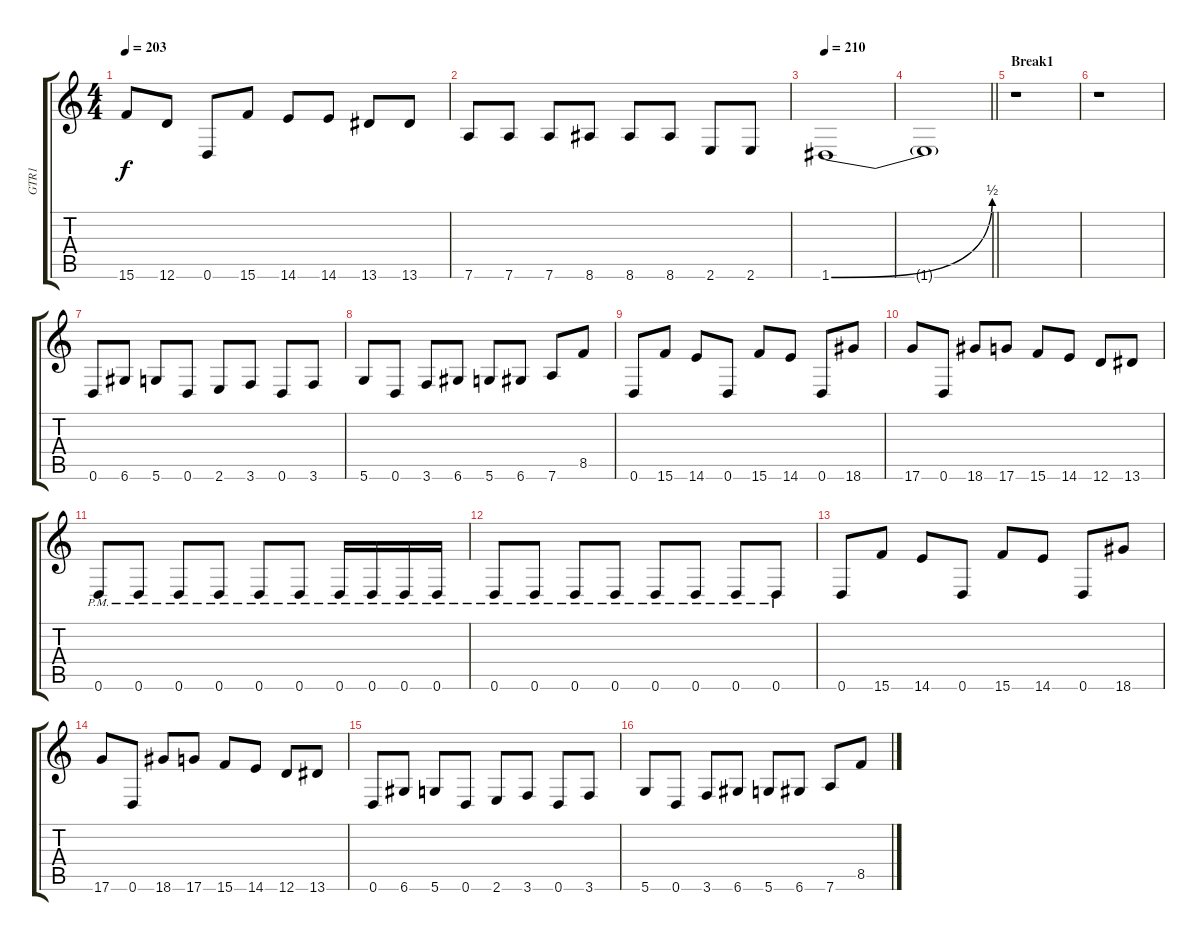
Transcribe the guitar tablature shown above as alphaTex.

\track ("GTR1" "GTR1") {instrument overdrivenguitar}
\staff {score tabs}
\tuning (E4 B3 G3 D3 A2 D2) {hide}
\ts (4 4)
\tempo 203
\clef g2
\ks c
15.6.8{dy f} 12.6.8 0.6.8 15.6.8 14.6.8 14.6.8 13.6.8 13.6.8 |
7.6.8 7.6.8 7.6.8 8.6.8 8.6.8 8.6.8 2.6.8 2.6.8 |
\tempo 210
1.6{be (bend 0 0 60 2)}.1 |
\barLineRight lightlight
1.6{t}.1 |
\section ("" "Break1")
r.1 |
r.1 |
0.6.8 6.6.8 5.6.8 0.6.8 2.6.8 3.6.8 0.6.8 3.6.8 |
5.6.8 0.6.8 3.6.8 6.6.8 5.6.8 6.6.8 7.6.8 8.5.8 |
0.6.8 15.6.8 14.6.8 0.6.8 15.6.8 14.6.8 0.6.8 18.6.8 |
17.6.8 0.6.8 18.6.8 17.6.8 15.6.8 14.6.8 12.6.8 13.6.8 |
0.6{pm}.8 0.6{pm}.8 0.6{pm}.8 0.6{pm}.8 0.6{pm}.8 0.6{pm}.8 0.6{pm}.16 0.6{pm}.16 0.6{pm}.16 0.6{pm}.16 |
0.6{pm}.8 0.6{pm}.8 0.6{pm}.8 0.6{pm}.8 0.6{pm}.8 0.6{pm}.8 0.6{pm}.8 0.6{pm}.8 |
0.6.8 15.6.8 14.6.8 0.6.8 15.6.8 14.6.8 0.6.8 18.6.8 |
17.6.8 0.6.8 18.6.8 17.6.8 15.6.8 14.6.8 12.6.8 13.6.8 |
0.6.8 6.6.8 5.6.8 0.6.8 2.6.8 3.6.8 0.6.8 3.6.8 |
5.6.8 0.6.8 3.6.8 6.6.8 5.6.8 6.6.8 7.6.8 8.5.8
